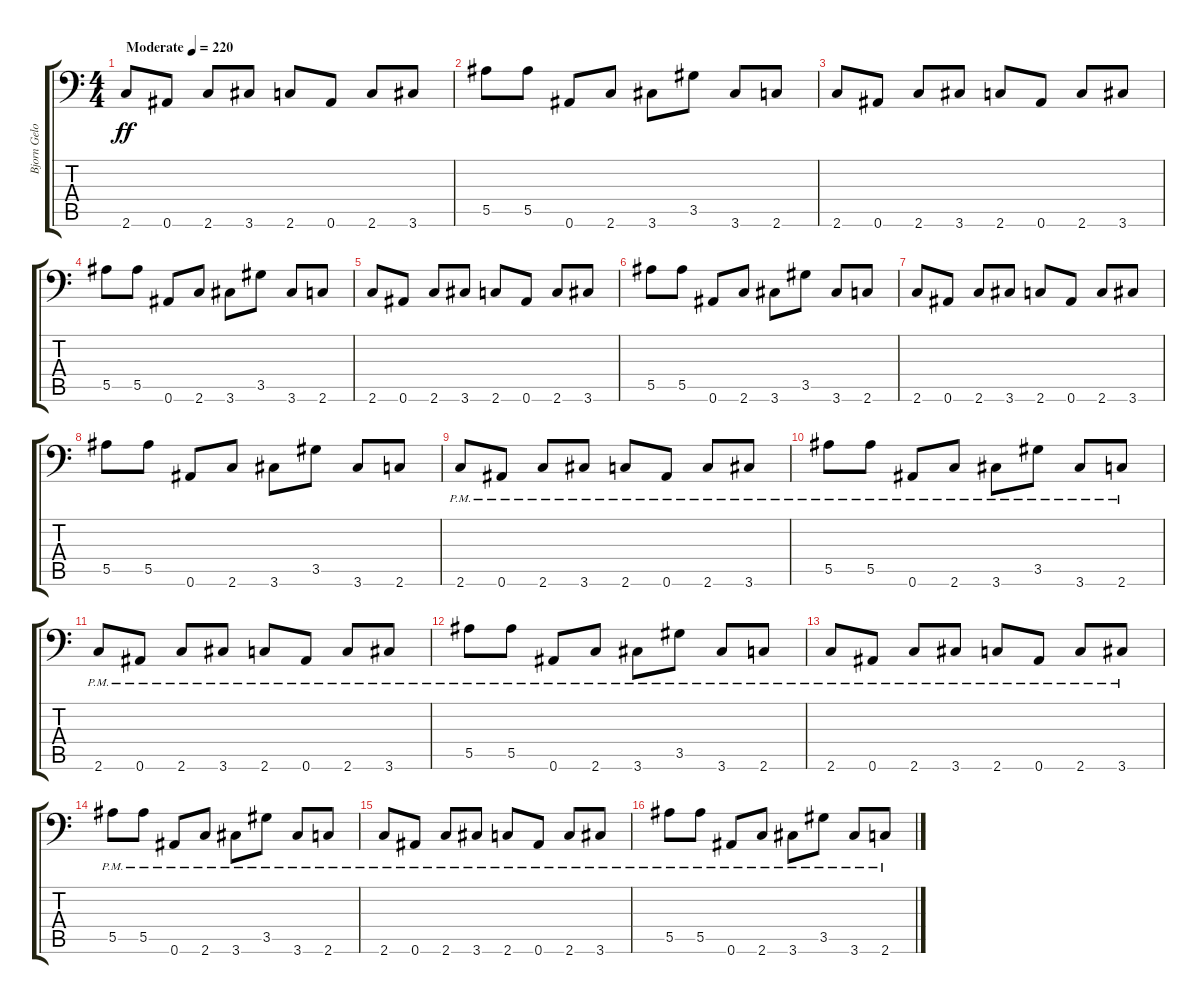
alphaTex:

\track ("Bjorn Gelotte " "Bjorn Gelo") {instrument distortionguitar}
\staff {score tabs}
\tuning (C4 G3 Eb3 Bb2 F2 Bb1) {hide}
\ts (4 4)
\tempo (220 "Moderate")
\clef f4
\ks c
2.6.8{dy ff instrument distortionguitar} 0.6.8 2.6.8 3.6.8 2.6.8 0.6.8 2.6.8 3.6.8 |
5.5.8 5.5.8 0.6.8 2.6.8 3.6.8 3.5.8 3.6.8 2.6.8 |
2.6.8 0.6.8 2.6.8 3.6.8 2.6.8 0.6.8 2.6.8 3.6.8 |
5.5.8 5.5.8 0.6.8 2.6.8 3.6.8 3.5.8 3.6.8 2.6.8 |
2.6.8 0.6.8 2.6.8 3.6.8 2.6.8 0.6.8 2.6.8 3.6.8 |
5.5.8 5.5.8 0.6.8 2.6.8 3.6.8 3.5.8 3.6.8 2.6.8 |
2.6.8 0.6.8 2.6.8 3.6.8 2.6.8 0.6.8 2.6.8 3.6.8 |
5.5.8 5.5.8 0.6.8 2.6.8 3.6.8 3.5.8 3.6.8 2.6.8 |
2.6{pm}.8 0.6{pm}.8 2.6{pm}.8 3.6{pm}.8 2.6{pm}.8 0.6{pm}.8 2.6{pm}.8 3.6{pm}.8 |
5.5{pm}.8 5.5{pm}.8 0.6{pm}.8 2.6{pm}.8 3.6{pm}.8 3.5{pm}.8 3.6{pm}.8 2.6{pm}.8 |
2.6{pm}.8 0.6{pm}.8 2.6{pm}.8 3.6{pm}.8 2.6{pm}.8 0.6{pm}.8 2.6{pm}.8 3.6{pm}.8 |
5.5{pm}.8 5.5{pm}.8 0.6{pm}.8 2.6{pm}.8 3.6{pm}.8 3.5{pm}.8 3.6{pm}.8 2.6{pm}.8 |
2.6{pm}.8 0.6{pm}.8 2.6{pm}.8 3.6{pm}.8 2.6{pm}.8 0.6{pm}.8 2.6{pm}.8 3.6{pm}.8 |
5.5{pm}.8 5.5{pm}.8 0.6{pm}.8 2.6{pm}.8 3.6{pm}.8 3.5{pm}.8 3.6{pm}.8 2.6{pm}.8 |
2.6{pm}.8 0.6{pm}.8 2.6{pm}.8 3.6{pm}.8 2.6{pm}.8 0.6{pm}.8 2.6{pm}.8 3.6{pm}.8 |
5.5{pm}.8 5.5{pm}.8 0.6{pm}.8 2.6{pm}.8 3.6{pm}.8 3.5{pm}.8 3.6{pm}.8 2.6{pm}.8
